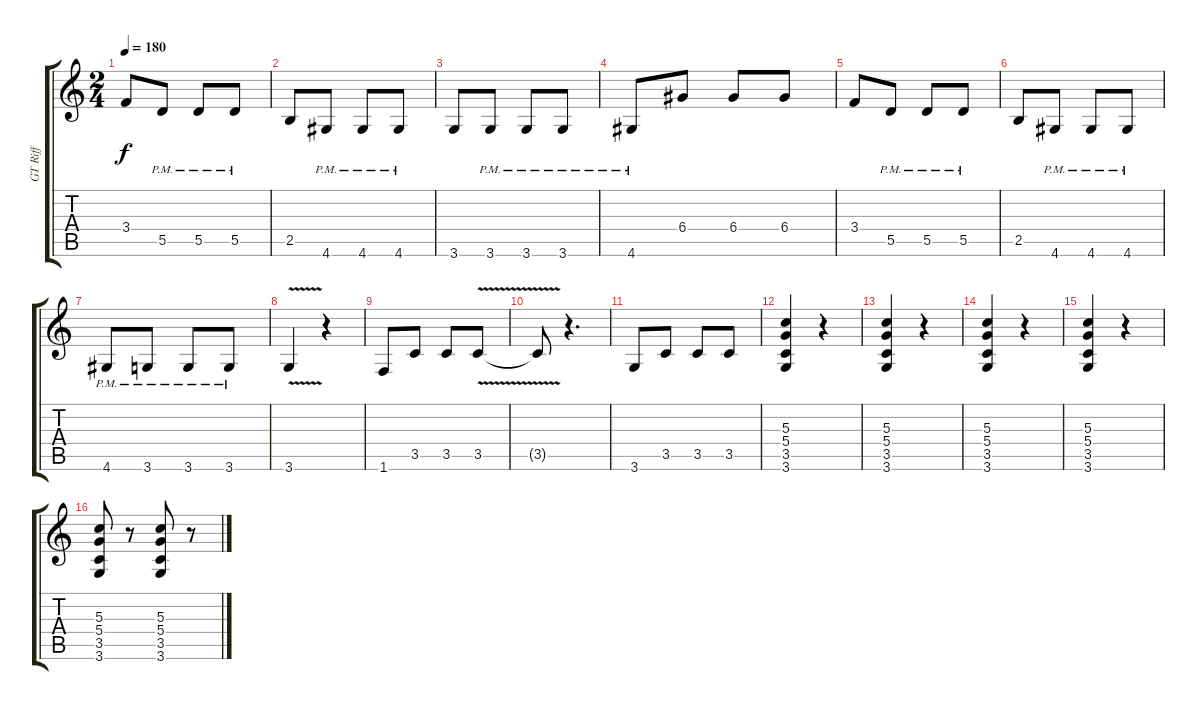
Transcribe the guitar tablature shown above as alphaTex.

\track ("GT Riff" "GT Riff") {instrument overdrivenguitar}
\staff {score tabs}
\tuning (E4 B3 G3 D3 A2 E2) {hide}
\ts (2 4)
\tempo 180
\clef g2
\ks c
3.4.8{dy f} 5.5{pm}.8 5.5{pm}.8 5.5{pm}.8 |
2.5.8 4.6{pm}.8 4.6{pm}.8 4.6{pm}.8 |
3.6.8 3.6{pm}.8 3.6{pm}.8 3.6{pm}.8 |
4.6{pm}.8 6.4.8 6.4.8 6.4.8 |
3.4.8 5.5{pm}.8 5.5{pm}.8 5.5{pm}.8 |
2.5.8 4.6{pm}.8 4.6{pm}.8 4.6{pm}.8 |
4.6{pm}.8 3.6{pm}.8 3.6{pm}.8 3.6{pm}.8 |
3.6{v}.4 r.4 |
1.6.8 3.5.8 3.5.8 3.5{v}.8 |
3.5{t}.8 r.4{d} |
3.6.8 3.5.8 3.5.8 3.5.8 |
(5.3 5.4 3.5 3.6).4 r.4 |
(5.3 5.4 3.5 3.6).4 r.4 |
(5.3 5.4 3.5 3.6).4 r.4 |
(5.3 5.4 3.5 3.6).4 r.4 |
(5.3 5.4 3.5 3.6).8 r.8 (5.3 5.4 3.5 3.6).8 r.8
